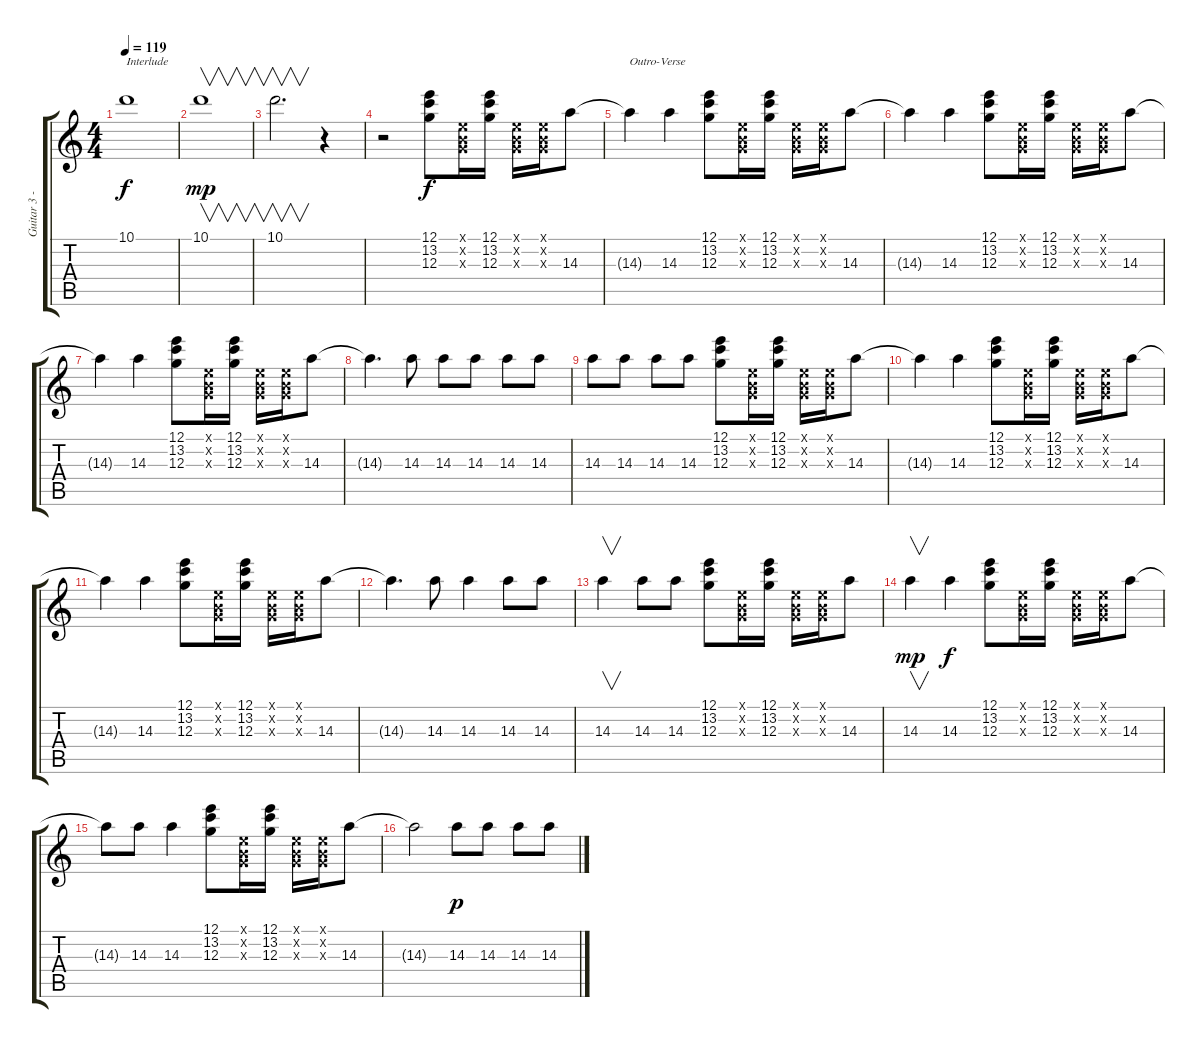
\track ("Guitar 3 - Slight Dist." "Guitar 3 -") {instrument distortionguitar}
\staff {score tabs}
\tuning (E4 B3 G3 D3 A2 E2) {hide}
\ts (4 4)
\tempo 119
\clef g2
\ks c
10.1.1{txt "Interlude" dy f} |
10.1.1{v dy mp} |
10.1.2{v d} r.4 |
r.2 (12.1 13.2 12.3).8{dy f} (0.1{x} 0.2{x} 0.3{x}).16 (12.1 13.2 12.3).16 (0.1{x} 0.2{x} 0.3{x}).16 (0.1{x} 0.2{x} 0.3{x}).16 14.3.8 |
14.3{t}.4{txt "Outro-Verse"} 14.3.4 (12.1 13.2 12.3).8 (0.1{x} 0.2{x} 0.3{x}).16 (12.1 13.2 12.3).16 (0.1{x} 0.2{x} 0.3{x}).16 (0.1{x} 0.2{x} 0.3{x}).16 14.3.8 |
14.3{t}.4 14.3.4 (12.1 13.2 12.3).8 (0.1{x} 0.2{x} 0.3{x}).16 (12.1 13.2 12.3).16 (0.1{x} 0.2{x} 0.3{x}).16 (0.1{x} 0.2{x} 0.3{x}).16 14.3.8 |
14.3{t}.4 14.3.4 (12.1 13.2 12.3).8 (0.1{x} 0.2{x} 0.3{x}).16 (12.1 13.2 12.3).16 (0.1{x} 0.2{x} 0.3{x}).16 (0.1{x} 0.2{x} 0.3{x}).16 14.3.8 |
14.3{t}.4{d} 14.3.8 14.3.8 14.3.8 14.3.8 14.3.8 |
14.3.8 14.3.8 14.3.8 14.3.8 (12.1 13.2 12.3).8 (0.1{x} 0.2{x} 0.3{x}).16 (12.1 13.2 12.3).16 (0.1{x} 0.2{x} 0.3{x}).16 (0.1{x} 0.2{x} 0.3{x}).16 14.3.8 |
14.3{t}.4 14.3.4 (12.1 13.2 12.3).8 (0.1{x} 0.2{x} 0.3{x}).16 (12.1 13.2 12.3).16 (0.1{x} 0.2{x} 0.3{x}).16 (0.1{x} 0.2{x} 0.3{x}).16 14.3.8 |
14.3{t}.4 14.3.4 (12.1 13.2 12.3).8 (0.1{x} 0.2{x} 0.3{x}).16 (12.1 13.2 12.3).16 (0.1{x} 0.2{x} 0.3{x}).16 (0.1{x} 0.2{x} 0.3{x}).16 14.3.8 |
14.3{t}.4{d} 14.3.8 14.3.4 14.3.8 14.3.8 |
14.3.4{v} 14.3.8 14.3.8 (12.1 13.2 12.3).8 (0.1{x} 0.2{x} 0.3{x}).16 (12.1 13.2 12.3).16 (0.1{x} 0.2{x} 0.3{x}).16 (0.1{x} 0.2{x} 0.3{x}).16 14.3.8 |
14.3.4{v dy mp} 14.3.4{dy f} (12.1 13.2 12.3).8 (0.1{x} 0.2{x} 0.3{x}).16 (12.1 13.2 12.3).16 (0.1{x} 0.2{x} 0.3{x}).16 (0.1{x} 0.2{x} 0.3{x}).16 14.3.8 |
14.3{t}.8 14.3.8 14.3.4 (12.1 13.2 12.3).8 (0.1{x} 0.2{x} 0.3{x}).16 (12.1 13.2 12.3).16 (0.1{x} 0.2{x} 0.3{x}).16 (0.1{x} 0.2{x} 0.3{x}).16 14.3.8 |
14.3{t}.2 14.3.8{dy p} 14.3.8 14.3.8 14.3.8
